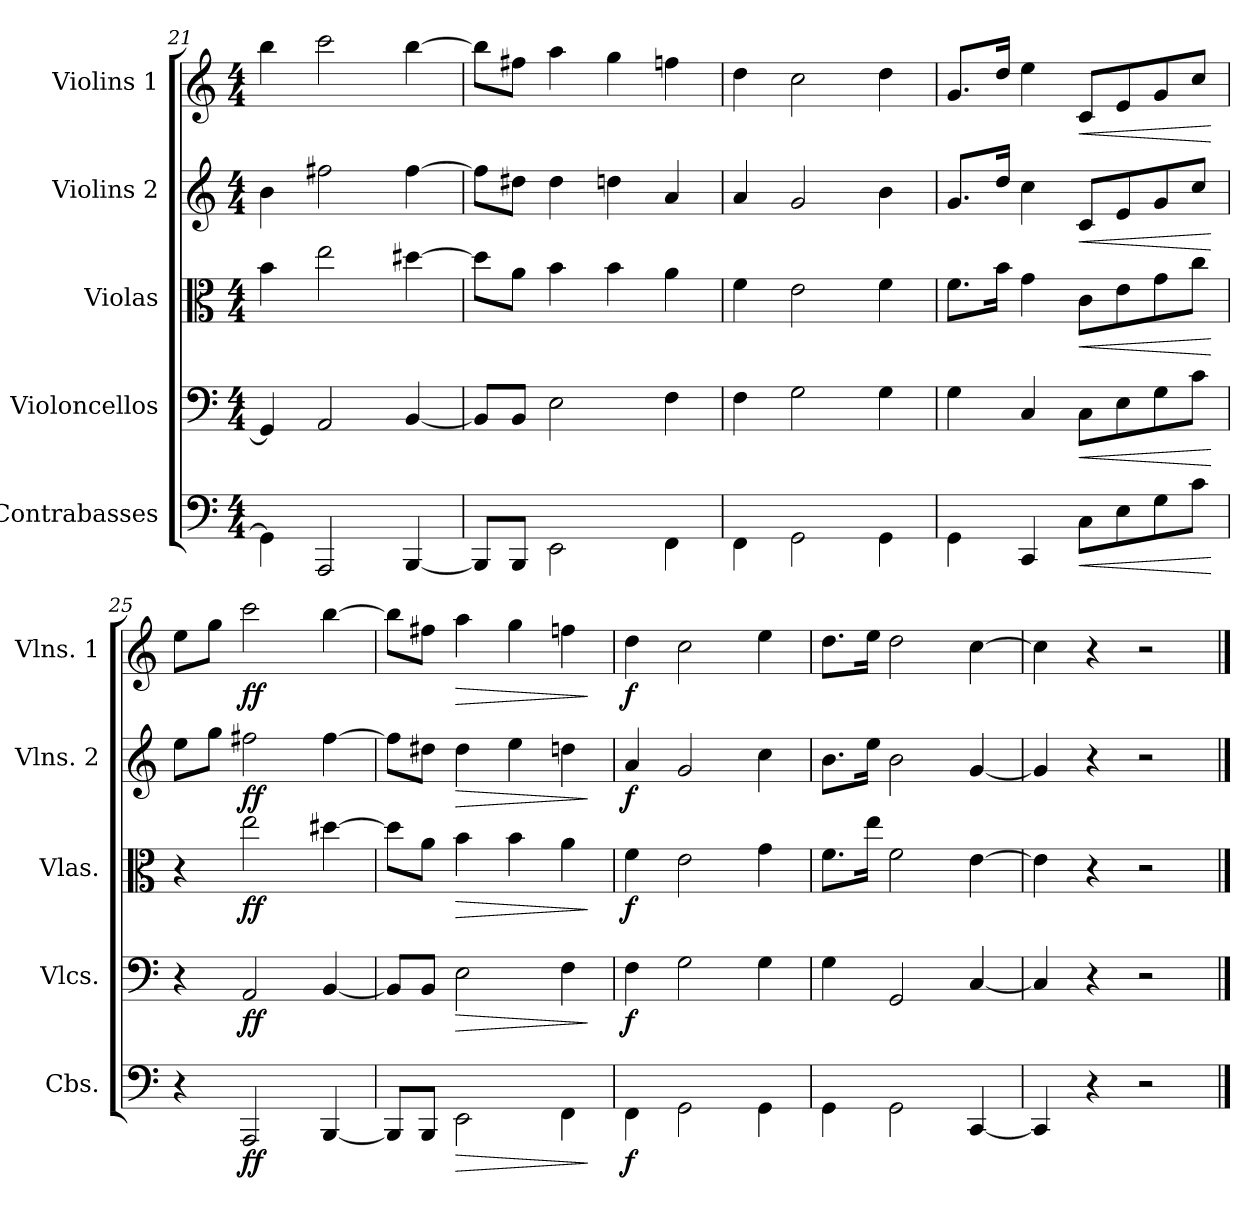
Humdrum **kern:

**kern	**dynam	**kern	**dynam	**kern	**dynam	**kern	**dynam	**kern	**dynam
*part5	*part5	*part4	*part4	*part3	*part3	*part2	*part2	*part1	*part1
*staff5	*staff5	*staff4	*staff4	*staff3	*staff3	*staff2	*staff2	*staff1	*staff1
*I"Contrabasses	*	*I"Violoncellos	*	*I"Violas	*	*I"Violins 2	*	*I"Violins 1	*
*I'Cbs.	*	*I'Vlcs.	*	*I'Vlas.	*	*I'Vlns. 2	*	*I'Vlns. 1	*
*clefF4	*	*clefF4	*	*clefC3	*	*clefG2	*	*clefG2	*
*ITrd7c12	*	*	*	*	*	*	*	*	*
*k[]	*	*k[]	*	*k[]	*	*k[]	*	*k[]	*
*C:	*	*C:	*	*C:	*	*C:	*	*C:	*
*M4/4	*	*M4/4	*	*M4/4	*	*M4/4	*	*M4/4	*
=21	=21	=21	=21	=21	=21	=21	=21	=21	=21
4GGG\]	.	4GG/]	.	4b\	.	4b\	.	4bb\	.
2AAAA/	.	2AA/	.	2ee\	.	2ff#X\	.	2ccc\	.
[4BBBB/	.	[4BB/	.	[4dd#X\	.	[4ff#\	.	[4bb\	.
=22	=22	=22	=22	=22	=22	=22	=22	=22	=22
8BBBB/L]	.	8BB/L]	.	8dd#\L]	.	8ff#\L]	.	8bb\L]	.
8BBBB/J	.	8BB/J	.	8a\J	.	8dd#X\J	.	8ff#X\J	.
2EEE\	.	2E\	.	4b\	.	4dd#\	.	4aa\	.
.	.	.	.	4b\	.	4ddn\	.	4gg\	.
4FFF\	.	4F\	.	4a\	.	4a/	.	4ffn\	.
=23	=23	=23	=23	=23	=23	=23	=23	=23	=23
4FFF\	.	4F\	.	4f\	.	4a/	.	4dd\	.
2GGG\	.	2G\	.	2e\	.	2g/	.	2cc\	.
4GGG\	.	4G\	.	4f\	.	4b\	.	4dd\	.
=24	=24	=24	=24	=24	=24	=24	=24	=24	=24
4GGG\	.	4G\	.	8.f\L	.	8.g/L	.	8.g/L	.
.	.	.	.	16b\Jk	.	16dd/Jk	.	16dd/Jk	.
4CCC/	.	4C/	.	4g\	.	4cc\	.	4ee\	.
!	!LO:HP:b	!	!LO:HP:b	!	!LO:HP:b	!	!LO:HP:b	!	!LO:HP:b
8CC\L	<	8C\L	<	8c\L	<	8c/L	<	8c/L	<
8EE\	.	8E\	.	8e\	.	8e/	.	8e/	.
8GG\	.	8G\	.	8g\	.	8g/	.	8g/	.
8C\J	.	8c\J	.	8cc\J	.	8cc/J	.	8cc/J	.
.	[	.	[	.	[	.	[	.	[
!!LO:PB:g=z
=25	=25	=25	=25	=25	=25	=25	=25	=25	=25
4r	.	4r	.	4r	.	8ee\L	.	8ee\L	.
.	.	.	.	.	.	8gg\J	.	8gg\J	.
!	!LO:DY:b	!	!LO:DY:b	!	!LO:DY:b	!	!LO:DY:b	!	!LO:DY:b
2AAAA/	ff	2AA/	ff	2ee\	ff	2ff#X\	ff	2ccc\	ff
[4BBBB/	.	[4BB/	.	[4dd#X\	.	[4ff#\	.	[4bb\	.
=26	=26	=26	=26	=26	=26	=26	=26	=26	=26
8BBBB/L]	.	8BB/L]	.	8dd#\L]	.	8ff#\L]	.	8bb\L]	.
8BBBB/J	.	8BB/J	.	8a\J	.	8dd#X\J	.	8ff#X\J	.
!	!LO:HP:b	!	!LO:HP:b	!	!LO:HP:b	!	!LO:HP:b	!	!LO:HP:b
2EEE\	>	2E\	>	4b\	>	4dd#\	>	4aa\	>
.	.	.	.	4b\	.	4ee\	.	4gg\	.
4FFF\	.	4F\	.	4a\	.	4ddn\	.	4ffn\	.
.	]	.	]	.	]	.	]	.	]
=27	=27	=27	=27	=27	=27	=27	=27	=27	=27
!	!LO:DY:b	!	!LO:DY:b	!	!LO:DY:b	!	!LO:DY:b	!	!LO:DY:b
4FFF\	f	4F\	f	4f\	f	4a/	f	4dd\	f
2GGG\	.	2G\	.	2e\	.	2g/	.	2cc\	.
4GGG\	.	4G\	.	4g\	.	4cc\	.	4ee\	.
=28	=28	=28	=28	=28	=28	=28	=28	=28	=28
4GGG\	.	4G\	.	8.f\L	.	8.b\L	.	8.dd\L	.
.	.	.	.	16ee\Jk	.	16ee\Jk	.	16ee\Jk	.
2GGG\	.	2GG/	.	2f\	.	2b\	.	2dd\	.
[4CCC/	.	[4C/	.	[4e\	.	[4g/	.	[4cc\	.
=29	=29	=29	=29	=29	=29	=29	=29	=29	=29
4CCC/]	.	4C/]	.	4e\]	.	4g/]	.	4cc\]	.
4r	.	4r	.	4r	.	4r	.	4r	.
2r	.	2r	.	2r	.	2r	.	2r	.
==	==	==	==	==	==	==	==	==	==
*-	*-	*-	*-	*-	*-	*-	*-	*-	*-
